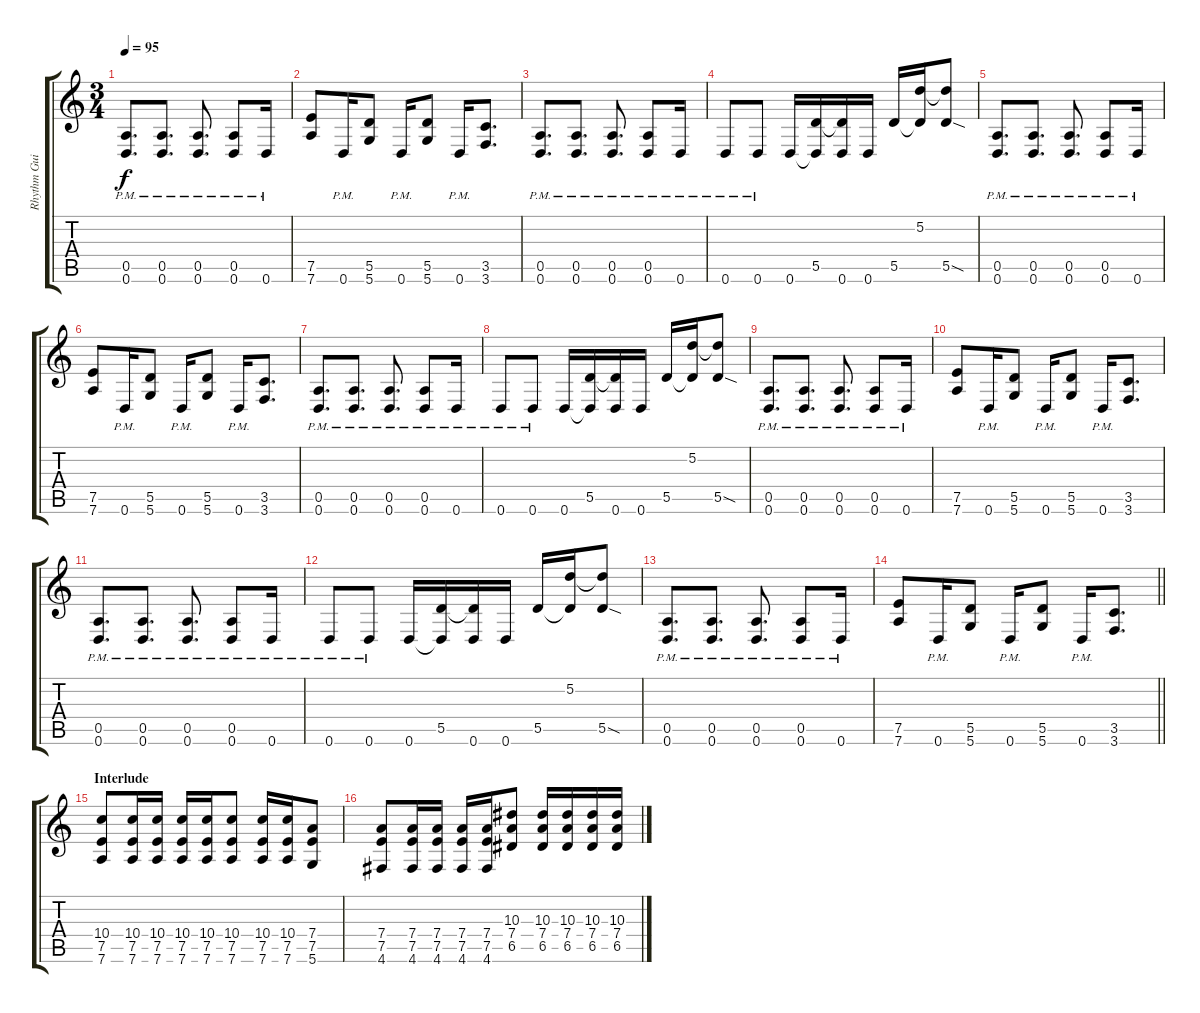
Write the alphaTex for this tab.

\track ("Rhythm Guitar 1" "Rhythm Gui") {instrument distortionguitar}
\staff {score tabs}
\tuning (E4 A3 F3 D3 A2 D2) {hide}
\ts (3 4)
\tempo 95
\clef g2
\ks c
(0.5{pm} 0.6{pm}).8{d dy f} (0.5{pm} 0.6{pm}).8{d} (0.5{pm} 0.6{pm}).8{d} (0.5{pm} 0.6{pm}).8 0.6{pm}.16 |
(7.5 7.6).8 0.6{pm}.16 (5.5 5.6).8 0.6{pm}.16 (5.5 5.6).8 0.6{pm}.16 (3.5 3.6).8{d} |
(0.5{pm} 0.6{pm}).8{d} (0.5{pm} 0.6{pm}).8{d} (0.5{pm} 0.6{pm}).8{d} (0.5{pm} 0.6{pm}).8 0.6{pm}.16 |
0.6{pm}.8 0.6{pm}.8 0.6.16 (5.5 0.6{t}).16 (5.5{t} 0.6).16 0.6.16 5.5.16 (5.2 5.5{t}).16 (5.2{t} 5.5{sod}).8 |
(0.5{pm} 0.6{pm}).8{d} (0.5{pm} 0.6{pm}).8{d} (0.5{pm} 0.6{pm}).8{d} (0.5{pm} 0.6{pm}).8 0.6{pm}.16 |
(7.5 7.6).8 0.6{pm}.16 (5.5 5.6).8 0.6{pm}.16 (5.5 5.6).8 0.6{pm}.16 (3.5 3.6).8{d} |
(0.5{pm} 0.6{pm}).8{d} (0.5{pm} 0.6{pm}).8{d} (0.5{pm} 0.6{pm}).8{d} (0.5{pm} 0.6{pm}).8 0.6{pm}.16 |
0.6{pm}.8 0.6{pm}.8 0.6.16 (5.5 0.6{t}).16 (5.5{t} 0.6).16 0.6.16 5.5.16 (5.2 5.5{t}).16 (5.2{t} 5.5{sod}).8 |
(0.5{pm} 0.6{pm}).8{d} (0.5{pm} 0.6{pm}).8{d} (0.5{pm} 0.6{pm}).8{d} (0.5{pm} 0.6{pm}).8 0.6{pm}.16 |
(7.5 7.6).8 0.6{pm}.16 (5.5 5.6).8 0.6{pm}.16 (5.5 5.6).8 0.6{pm}.16 (3.5 3.6).8{d} |
(0.5{pm} 0.6{pm}).8{d} (0.5{pm} 0.6{pm}).8{d} (0.5{pm} 0.6{pm}).8{d} (0.5{pm} 0.6{pm}).8 0.6{pm}.16 |
0.6{pm}.8 0.6{pm}.8 0.6.16 (5.5 0.6{t}).16 (5.5{t} 0.6).16 0.6.16 5.5.16 (5.2 5.5{t}).16 (5.2{t} 5.5{sod}).8 |
(0.5{pm} 0.6{pm}).8{d} (0.5{pm} 0.6{pm}).8{d} (0.5{pm} 0.6{pm}).8{d} (0.5{pm} 0.6{pm}).8 0.6{pm}.16 |
\barLineRight lightlight
(7.5 7.6).8 0.6{pm}.16 (5.5 5.6).8 0.6{pm}.16 (5.5 5.6).8 0.6{pm}.16 (3.5 3.6).8{d} |
\section ("" "Interlude")
(10.4 7.5 7.6).8 (10.4 7.5 7.6).16 (10.4 7.5 7.6).16 (10.4 7.5 7.6).16 (10.4 7.5 7.6).16 (10.4 7.5 7.6).8 (10.4 7.5 7.6).16 (10.4 7.5 7.6).16 (7.4 7.5 5.6).8 |
(7.4 7.5 4.6).8 (7.4 7.5 4.6).16 (7.4 7.5 4.6).16 (7.4 7.5 4.6).16 (7.4 7.5 4.6).16 (10.3 7.4 6.5).8 (10.3 7.4 6.5).16 (10.3 7.4 6.5).16 (10.3 7.4 6.5).16 (10.3 7.4 6.5).16
